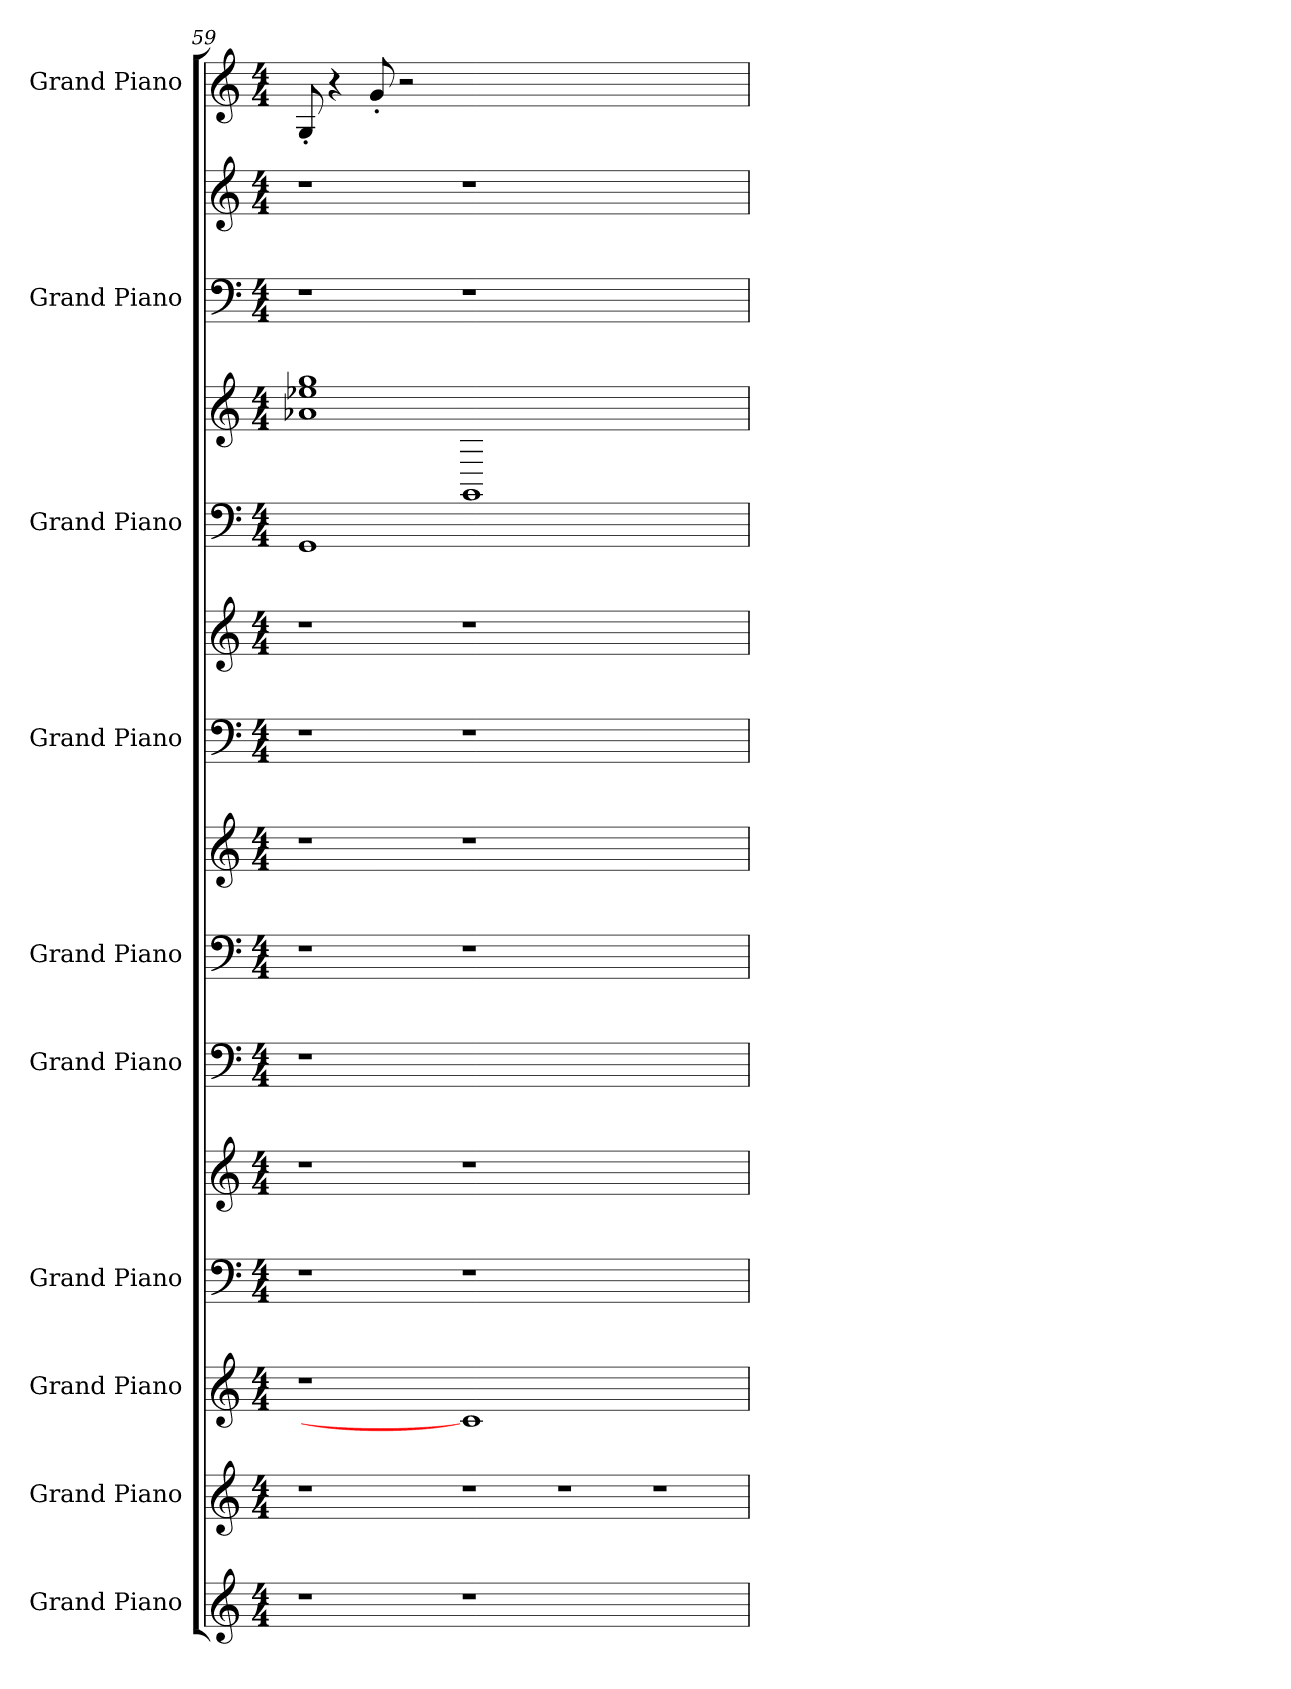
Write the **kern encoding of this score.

**kern	**kern	**kern	**kern	**kern	**kern	**kern	**kern	**kern	**kern	**kern	**kern	**kern	**kern	**kern
*part10	*part9	*part8	*part7	*part7	*part6	*part5	*part5	*part4	*part4	*part3	*part3	*part2	*part2	*part1
*staff15	*staff14	*staff13	*staff12	*staff11	*staff10	*staff9	*staff8	*staff7	*staff6	*staff5	*staff4	*staff3	*staff2	*staff1
*I"Grand Piano	*I"Grand Piano	*I"Grand Piano	*I"Grand Piano	*	*I"Grand Piano	*I"Grand Piano	*	*I"Grand Piano	*	*I"Grand Piano	*	*I"Grand Piano	*	*I"Grand Piano
*clefG2	*clefG2	*clefG2	*clefF4	*clefG2	*clefF4	*clefF4	*clefG2	*clefF4	*clefG2	*clefF4	*clefG2	*clefF4	*clefG2	*clefG2
*k[]	*k[]	*k[]	*k[]	*k[]	*k[]	*k[]	*k[]	*k[]	*k[]	*k[]	*k[]	*k[]	*k[]	*k[]
*C:	*C:	*C:	*C:	*C:	*C:	*C:	*C:	*C:	*C:	*C:	*C:	*C:	*C:	*C:
*M4/4	*M4/4	*M4/4	*M4/4	*M4/4	*M4/4	*M4/4	*M4/4	*M4/4	*M4/4	*M4/4	*M4/4	*M4/4	*M4/4	*M4/4
=59	=59	=59	=59	=59	=59	=59	=59	=59	=59	=59	=59	=59	=59	=59
1r	1r	1r	1r	1r	1r	1r	1r	1r	1r	1GG	1a-X 1ee-X 1gg	1r	1r	8G'
.	.	.	.	.	.	.	.	.	.	.	.	.	.	4r
.	.	.	.	.	.	.	.	.	.	.	.	.	.	8g'
.	.	.	.	.	.	.	.	.	.	.	.	.	.	2r
1r	1r	1c]	1r	1r	0.ryy	1r	1r	1r	1r	0.ryy	1GG	1r	1r	0.ryy
0ryy	1r	0ryy	0ryy	0ryy	.	0ryy	0ryy	0ryy	0ryy	.	0ryy	0ryy	0ryy	.
.	1r	.	.	.	.	.	.	.	.	.	.	.	.	.
=	=	=	=	=	=	=	=	=	=	=	=	=	=	=
*-	*-	*-	*-	*-	*-	*-	*-	*-	*-	*-	*-	*-	*-	*-
